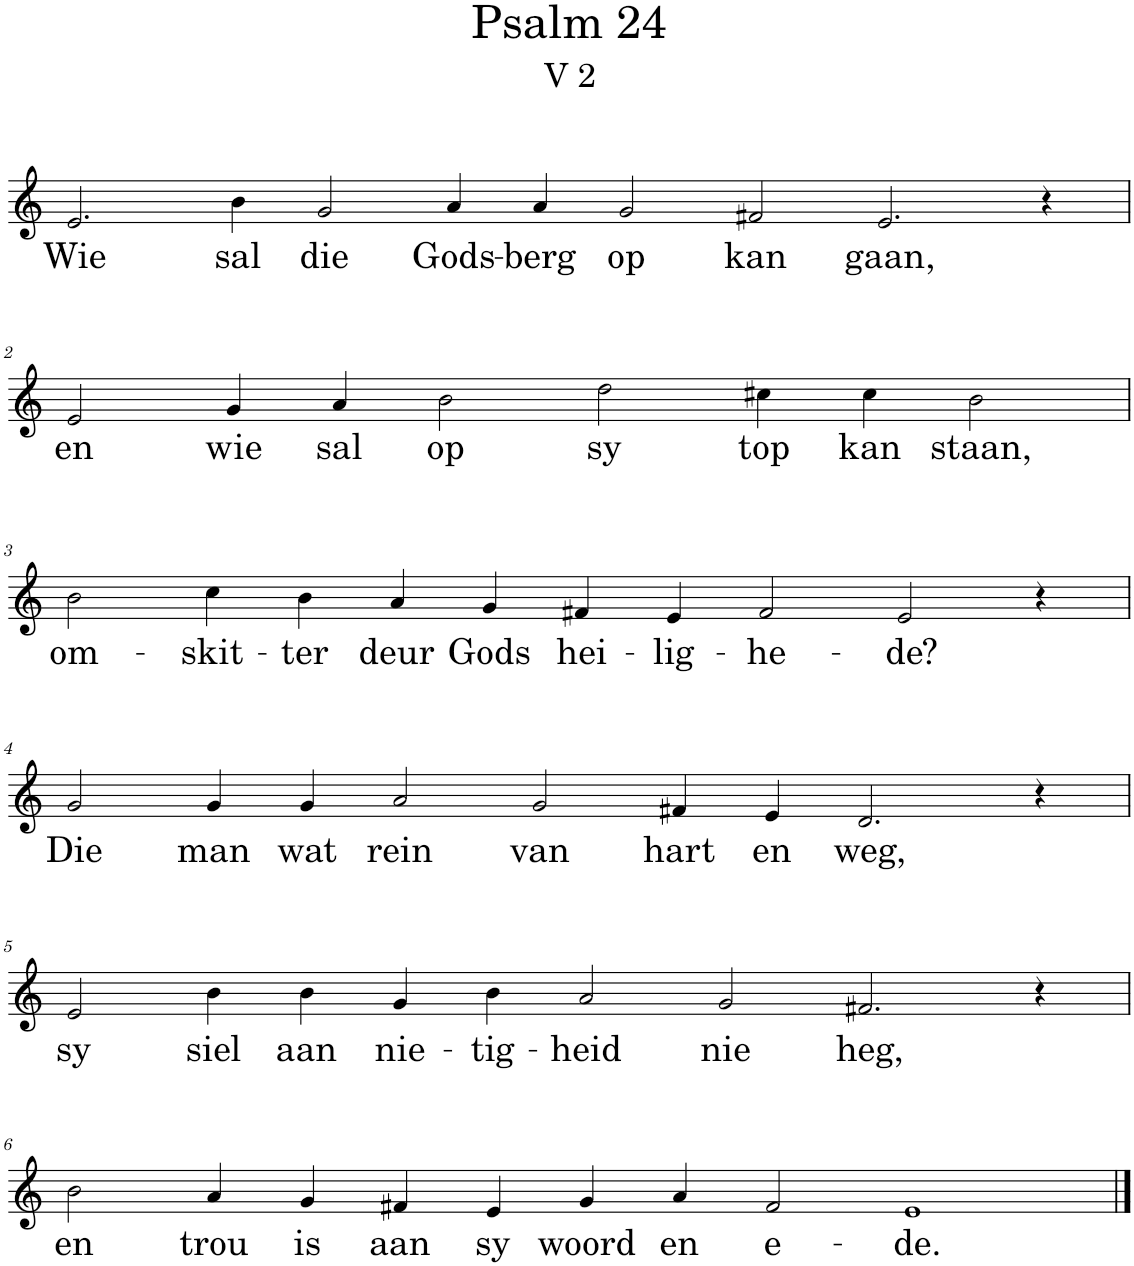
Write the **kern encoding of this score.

**kern	**text
*part1	*part1
*staff1	*staff1
*I"Pipe Organ	*
*I'Org.	*
*clefG2	*
*k[]	*
*M16/4	*
=1	=1
!	!LO:LY:b
2.e/	Wie
!	!LO:LY:b
4b\	sal
!	!LO:LY:b
2g/	die
!	!LO:LY:b
4a/	Gods-
!	!LO:LY:b
4a/	-berg
!	!LO:LY:b
2g/	op
!	!LO:LY:b
2f#X/	kan
!	!LO:LY:b
2.e/	gaan,
4r	.
!!LO:LB:g=z
=2	=2
*M12/4	*
!	!LO:LY:b
2e/	en
!	!LO:LY:b
4g/	wie
!	!LO:LY:b
4a/	sal
!	!LO:LY:b
2b\	op
!	!LO:LY:b
2dd\	sy
!	!LO:LY:b
4cc#X\	top
!	!LO:LY:b
4cc#\	kan
!	!LO:LY:b
2b\	staan,
!!LO:LB:g=z
=3	=3
*M14/4	*
!	!LO:LY:b
2b\	om-
!	!LO:LY:b
4cc\	-skit-
!	!LO:LY:b
4b\	-ter
!	!LO:LY:b
4a/	deur
!	!LO:LY:b
4g/	Gods
!	!LO:LY:b
4f#X/	hei-
!	!LO:LY:b
4e/	-lig-
!	!LO:LY:b
2f#/	-he-
!	!LO:LY:b
2e/	-de?
4r	.
!!LO:LB:g=z
=4	=4
!	!LO:LY:b
2g/	Die
!	!LO:LY:b
4g/	man
!	!LO:LY:b
4g/	wat
!	!LO:LY:b
2a/	rein
!	!LO:LY:b
2g/	van
!	!LO:LY:b
4f#X/	hart
!	!LO:LY:b
4e/	en
!	!LO:LY:b
2.d/	weg,
4r	.
!!LO:LB:g=z
=5	=5
!	!LO:LY:b
2e/	sy
!	!LO:LY:b
4b\	siel
!	!LO:LY:b
4b\	aan
!	!LO:LY:b
4g/	nie-
!	!LO:LY:b
4b\	-tig-
!	!LO:LY:b
2a/	-heid
!	!LO:LY:b
2g/	nie
!	!LO:LY:b
2.f#X/	heg,
4r	.
!!LO:LB:g=z
=6	=6
!	!LO:LY:b
2b\	en
!	!LO:LY:b
4a/	trou
!	!LO:LY:b
4g/	is
!	!LO:LY:b
4f#X/	aan
!	!LO:LY:b
4e/	sy
!	!LO:LY:b
4g/	woord
!	!LO:LY:b
4a/	en
!	!LO:LY:b
2f#/	e-
!	!LO:LY:b
1e	-de.
==	==
*-	*-
